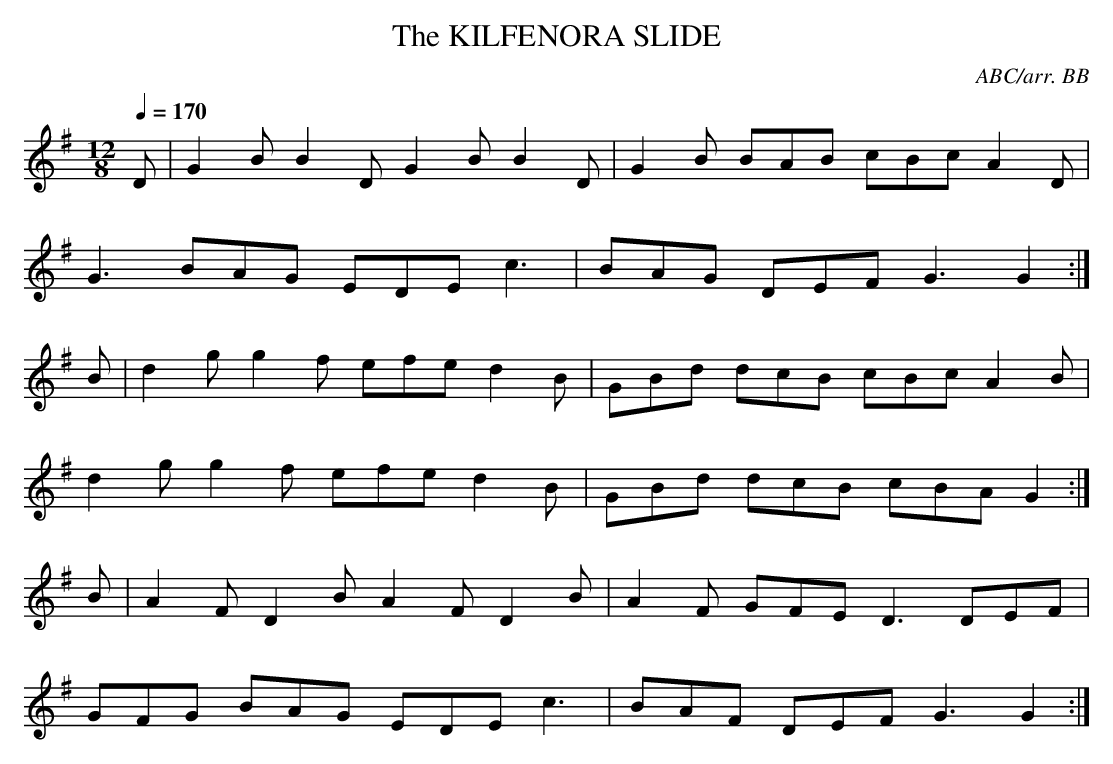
X:1
T:KILFENORA SLIDE, The
C:ABC/arr. BB
M:12/8
L:1/8
Q:1/4=170
K:G
D|G2B B2D G2B B2D|G2B BAB cBc A2D|
G3 BAG EDE c3|BAG DEF G3 G2 :|
B|d2g g2f efe d2B|GBd dcB cBc A2B|
d2g g2f efe d2B|GBd dcB cBA G2 :|
B|A2F D2B A2F D2B|A2F GFE D3 DEF|
GFG BAG EDE c3|BAF DEF G3 G2 :|
